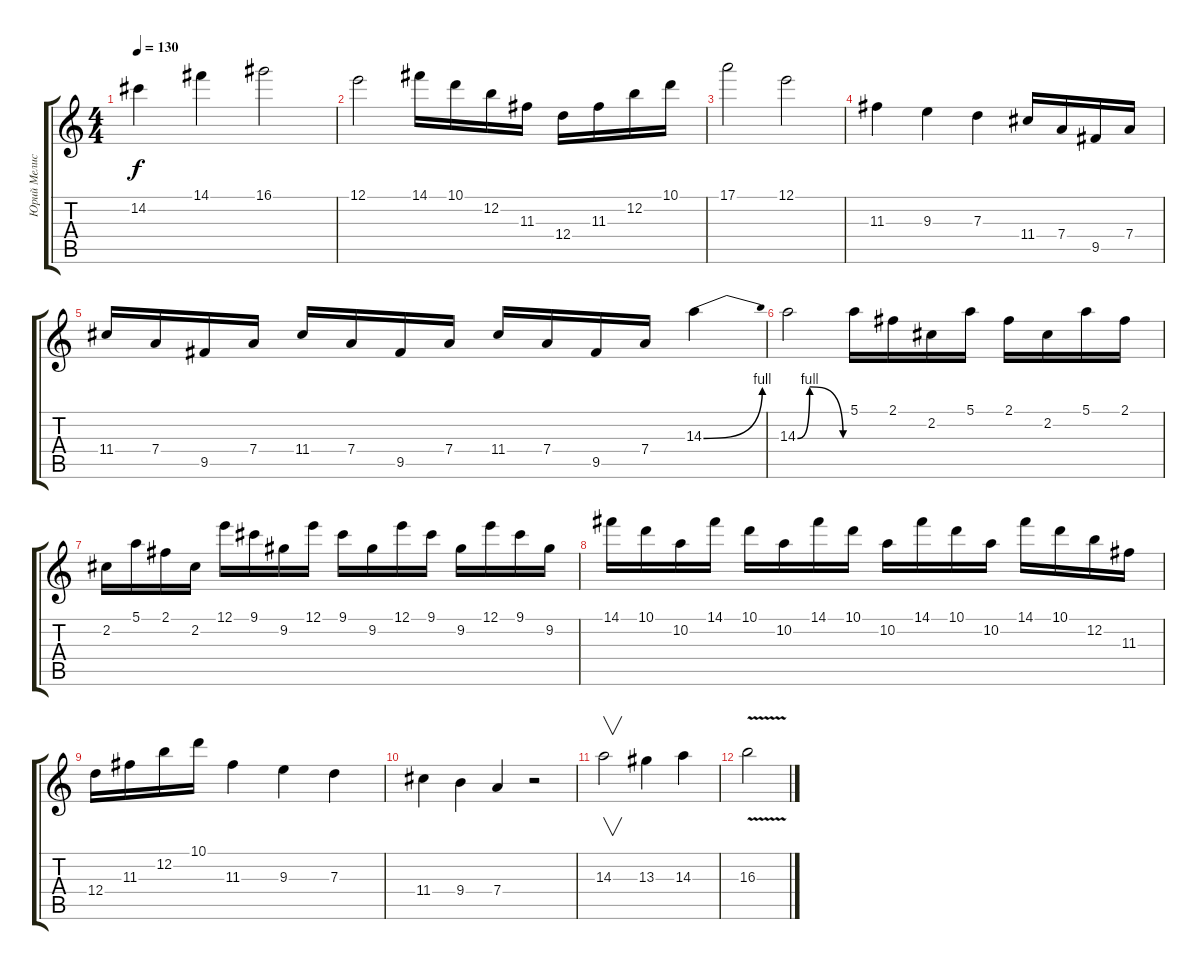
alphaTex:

\track ("Юрий Мелисов" "Юрий Мелис") {instrument overdrivenguitar}
\staff {score tabs}
\tuning (E4 B3 G3 D3 A2 E2) {hide}
\ts (4 4)
\tempo 130
\clef g2
\ks c
14.2.4{dy f} 14.1.4 16.1.2 |
12.1.2 14.1.16 10.1.16 12.2.16 11.3.16 12.4.16 11.3.16 12.2.16 10.1.16 |
17.1.2 12.1.2 |
11.3.4 9.3.4 7.3.4 11.4.16 7.4.16 9.5.16 7.4.16 |
11.4.16 7.4.16 9.5.16 7.4.16 11.4.16 7.4.16 9.5.16 7.4.16 11.4.16 7.4.16 9.5.16 7.4.16 14.3{be (bend 0 0 60 4)}.4 |
14.3{be (custom 0 0 15 4 56 0 60 0)}.2 5.1.16 2.1.16 2.2.16 5.1.16 2.1.16 2.2.16 5.1.16 2.1.16 |
2.2.16 5.1.16 2.1.16 2.2.16 12.1.16 9.1.16 9.2.16 12.1.16 9.1.16 9.2.16 12.1.16 9.1.16 9.2.16 12.1.16 9.1.16 9.2.16 |
14.1.16 10.1.16 10.2.16 14.1.16 10.1.16 10.2.16 14.1.16 10.1.16 10.2.16 14.1.16 10.1.16 10.2.16 14.1.16 10.1.16 12.2.16 11.3.16 |
12.4.16 11.3.16 12.2.16 10.1.16 11.3.4 9.3.4 7.3.4 |
11.4.4 9.4.4 7.4.4 r.2 |
14.3.2{v} 13.3.4 14.3.4 |
16.3{v}.2
